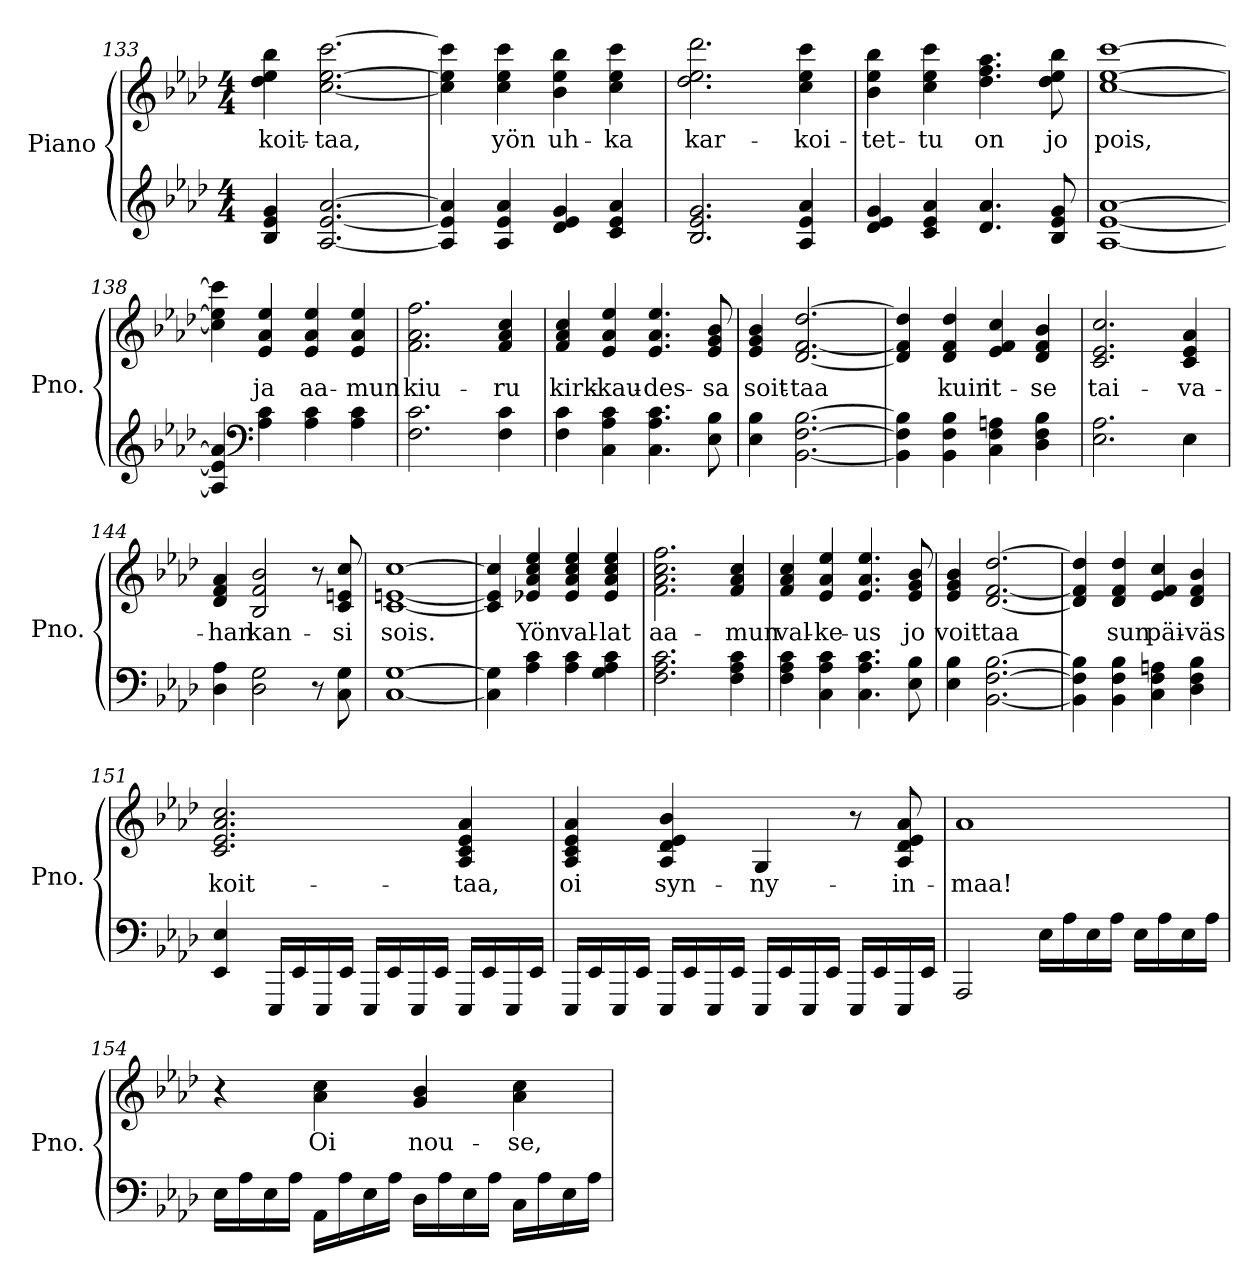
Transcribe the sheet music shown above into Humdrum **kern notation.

**kern	**kern	**text
*part1	*part1	*part1
*staff2	*staff1	*staff1
*I"Piano	*	*
*I'Pno.	*	*
!!LO:LB:g=z
*clefG2	*clefG2	*
*k[b-e-a-d-]	*k[b-e-a-d-]	*
*M4/4	*M4/4	*
=133	=133	=133
4B-/ 4e-/ 4g/	4dd-\ 4ee-\ 4bb-\	koit-
[2.A-/ [2.e-/ [2.a-/	[2.cc\ [2.ee-\ [2.ccc\	-taa,
=134	=134	=134
4A-/] 4e-/] 4a-/]	4cc\] 4ee-\] 4ccc\]	.
4A-/ 4e-/ 4a-/	4cc\ 4ee-\ 4ccc\	yön
4d-/ 4e-/ 4g/	4b-\ 4ee-\ 4bb-\	uh-
4c/ 4e-/ 4a-/	4cc\ 4ee-\ 4ccc\	-ka
=135	=135	=135
2.B-/ 2.e-/ 2.g/	2.dd-\ 2.ee-\ 2.ddd-\	kar-
4A-/ 4e-/ 4a-/	4cc\ 4ee-\ 4ccc\	-koi-
=136	=136	=136
4d-/ 4e-/ 4g/	4b-\ 4ee-\ 4bb-\	-tet-
4c/ 4e-/ 4a-/	4cc\ 4ee-\ 4ccc\	-tu
4.d-/ 4.a-/	4.dd-\ 4.ff\ 4.aa-\	on
8B-/ 8e-/ 8g/	8dd-\ 8ee-\ 8bb-\	jo
=137	=137	=137
[1A- [1e- [1a-	[1cc [1ee- [1ccc	pois,
=138	=138	=138
4A-/] 4e-/] 4a-/]	4cc\] 4ee-\] 4ccc\]	.
*clefF4	*	*
4A-\ 4c\	4e-/ 4a-/ 4ee-/	ja
4A-\ 4c\	4e-/ 4a-/ 4ee-/	aa-
4A-\ 4c\	4e-/ 4a-/ 4ee-/	-mun
=139	=139	=139
2.F\ 2.c\	2.f\ 2.a-\ 2.ff\	kiu-
4F\ 4c\	4f/ 4a-/ 4cc/	-ru
!!LO:LB:g=z
=140	=140	=140
4F\ 4c\	4f/ 4a-/ 4cc/	kirk-
4C\ 4A-\ 4c\	4e-/ 4a-/ 4ee-/	-kau-
4.C\ 4.A-\ 4.c\	4.e-/ 4.a-/ 4.ee-/	-des-
8E-\ 8B-\	8e-/ 8g/ 8b-/	-sa
=141	=141	=141
4E-\ 4B-\	4e-/ 4g/ 4b-/	soit-
[2.BB-\ [2.F\ [2.B-\	[2.d-/ [2.f/ [2.dd-/	-taa
=142	=142	=142
4BB-\] 4F\] 4B-\]	4d-/] 4f/] 4dd-/]	.
4BB-\ 4F\ 4B-\	4d-/ 4f/ 4dd-/	kuin
4C\ 4F\ 4An\	4e-/ 4f/ 4cc/	it-
4D-\ 4F\ 4B-\	4d-/ 4f/ 4b-/	-se
=143	=143	=143
2.E-\ 2.A-\	2.c/ 2.e-/ 2.cc/	tai-
4E-\	4c/ 4e-/ 4a-/	-va-
=144	=144	=144
4D-\ 4A-\	4d-/ 4f/ 4a-/	-han
2D-\ 2G\	2B-/ 2f/ 2b-/	kan-
8r	8r	.
8C\ 8G\	8c/ 8en/ 8cc/	-si
=145	=145	=145
[1C [1G	[1c [1en [1cc	sois.
=146	=146	=146
4C\] 4G\]	4c/] 4e/] 4cc/]	.
4A-\ 4c\	4e-X/ 4a-/ 4cc/ 4ee-/	Yön
4A-\ 4c\	4e-/ 4a-/ 4cc/ 4ee-/	val-
4G\ 4A-\ 4c\	4e-/ 4a-/ 4cc/ 4ee-/	-lat
!!LO:PB:g=z
=147	=147	=147
2.F\ 2.A-\ 2.c\	2.f\ 2.a-\ 2.cc\ 2.ff\	aa-
4F\ 4A-\ 4c\	4f/ 4a-/ 4cc/	-mun
=148	=148	=148
4F\ 4A-\ 4c\	4f/ 4a-/ 4cc/	val-
4C\ 4A-\ 4c\	4e-/ 4a-/ 4ee-/	-ke-
4.C\ 4.A-\ 4.c\	4.e-/ 4.a-/ 4.ee-/	-us
8E-\ 8B-\	8e-/ 8g/ 8b-/	jo
=149	=149	=149
4E-\ 4B-\	4e-/ 4g/ 4b-/	voit-
[2.BB-\ [2.F\ [2.B-\	[2.d-/ [2.f/ [2.dd-/	-taa
=150	=150	=150
4BB-\] 4F\] 4B-\]	4d-/] 4f/] 4dd-/]	.
4BB-\ 4F\ 4B-\	4d-/ 4f/ 4dd-/	sun
4C\ 4F\ 4An\	4e-/ 4f/ 4cc/	päi-
4D-\ 4F\ 4B-\	4d-/ 4f/ 4b-/	-väs
=151	=151	=151
4EE-/ 4E-/	2.c/ 2.e-/ 2.a-/ 2.cc/	koit-
16EEE-/LL	.	.
16EE-/	.	.
16EEE-/	.	.
16EE-/JJ	.	.
16EEE-/LL	.	.
16EE-/	.	.
16EEE-/	.	.
16EE-/JJ	.	.
16EEE-/LL	4A-/ 4c/ 4e-/ 4a-/	-taa,
16EE-/	.	.
16EEE-/	.	.
16EE-/JJ	.	.
!!LO:LB:g=z
=152	=152	=152
16EEE-/LL	4A-/ 4c/ 4e-/ 4a-/	oi
16EE-/	.	.
16EEE-/	.	.
16EE-/JJ	.	.
16EEE-/LL	4A-/ 4d-/ 4e-/ 4b-/	syn-
16EE-/	.	.
16EEE-/	.	.
16EE-/JJ	.	.
16EEE-/LL	4G/	-ny-
16EE-/	.	.
16EEE-/	.	.
16EE-/JJ	.	.
16EEE-/LL	8r	.
16EE-/	.	.
16EEE-/	8A-/ 8d-/ 8e-/ 8a-/	-in-
16EE-/JJ	.	.
=153	=153	=153
2AAA-/	1a-	-maa!
16E-\LL	.	.
16A-\	.	.
16E-\	.	.
16A-\JJ	.	.
16E-\LL	.	.
16A-\	.	.
16E-\	.	.
16A-\JJ	.	.
=154	=154	=154
16E-\LL	4r	.
16A-\	.	.
16E-\	.	.
16A-\JJ	.	.
16AA-\LL	4a-\ 4cc\	Oi
16A-\	.	.
16E-\	.	.
16A-\JJ	.	.
16D-\LL	4g/ 4b-/	-nou-
16A-\	.	.
16E-\	.	.
16A-\JJ	.	.
16C\LL	4a-\ 4cc\	se,
16A-\	.	.
16E-\	.	.
16A-\JJ	.	.
=	=	=
*-	*-	*-
